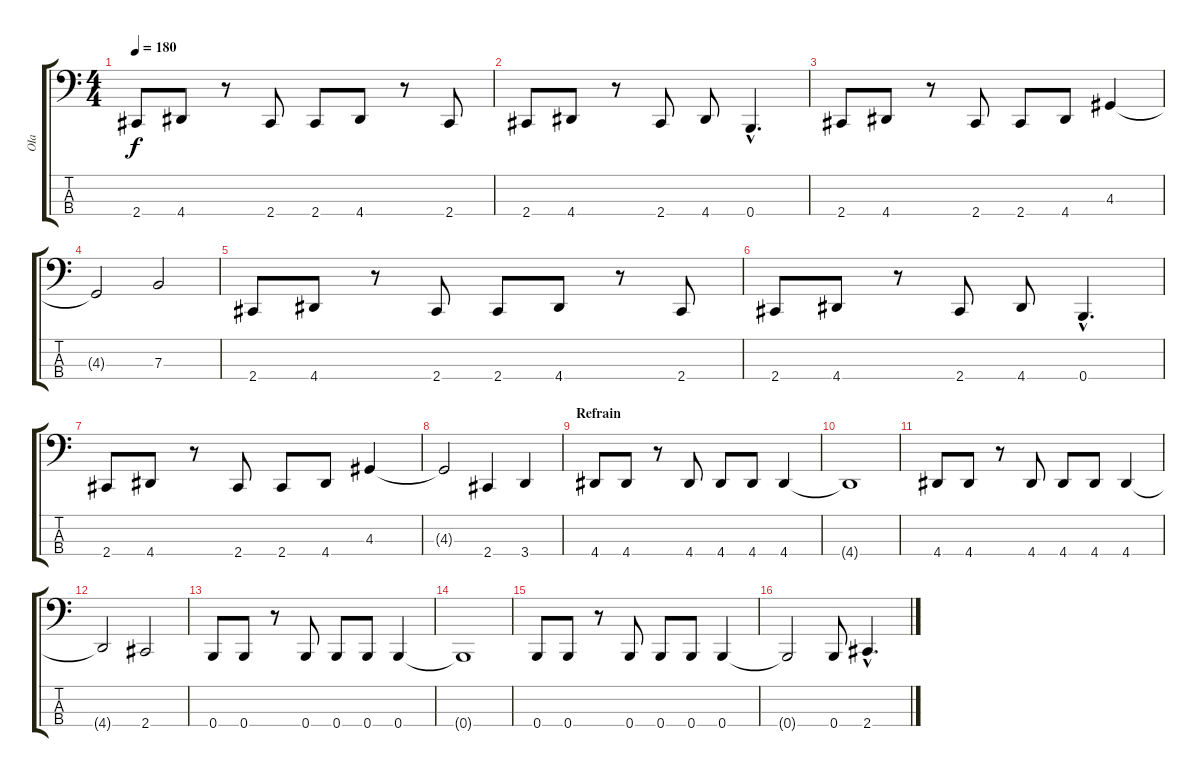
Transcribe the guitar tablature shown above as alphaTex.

\track ("OIa" "OIa") {instrument electricbasspick}
\staff {score tabs}
\tuning (D2 A1 E1 B0) {hide}
\ts (4 4)
\tempo 180
\clef f4
\ks c
2.4.8{dy f} 4.4.8 r.8 2.4.8 2.4.8 4.4.8 r.8 2.4.8 |
2.4.8 4.4.8 r.8 2.4.8 4.4.8 0.4{hac}.4{d} |
2.4.8 4.4.8 r.8 2.4.8 2.4.8 4.4.8 4.3.4 |
4.3{t}.2 7.3.2 |
2.4.8 4.4.8 r.8 2.4.8 2.4.8 4.4.8 r.8 2.4.8 |
2.4.8 4.4.8 r.8 2.4.8 4.4.8 0.4{hac}.4{d} |
2.4.8 4.4.8 r.8 2.4.8 2.4.8 4.4.8 4.3.4 |
4.3{t}.2 2.4.4 3.4.4 |
\section ("" "Refrain")
4.4.8 4.4.8 r.8 4.4.8 4.4.8 4.4.8 4.4.4 |
4.4{t}.1 |
4.4.8 4.4.8 r.8 4.4.8 4.4.8 4.4.8 4.4.4 |
4.4{t}.2 2.4.2 |
0.4.8 0.4.8 r.8 0.4.8 0.4.8 0.4.8 0.4.4 |
0.4{t}.1 |
0.4.8 0.4.8 r.8 0.4.8 0.4.8 0.4.8 0.4.4 |
0.4{t}.2 0.4.8 2.4{hac}.4{d}
